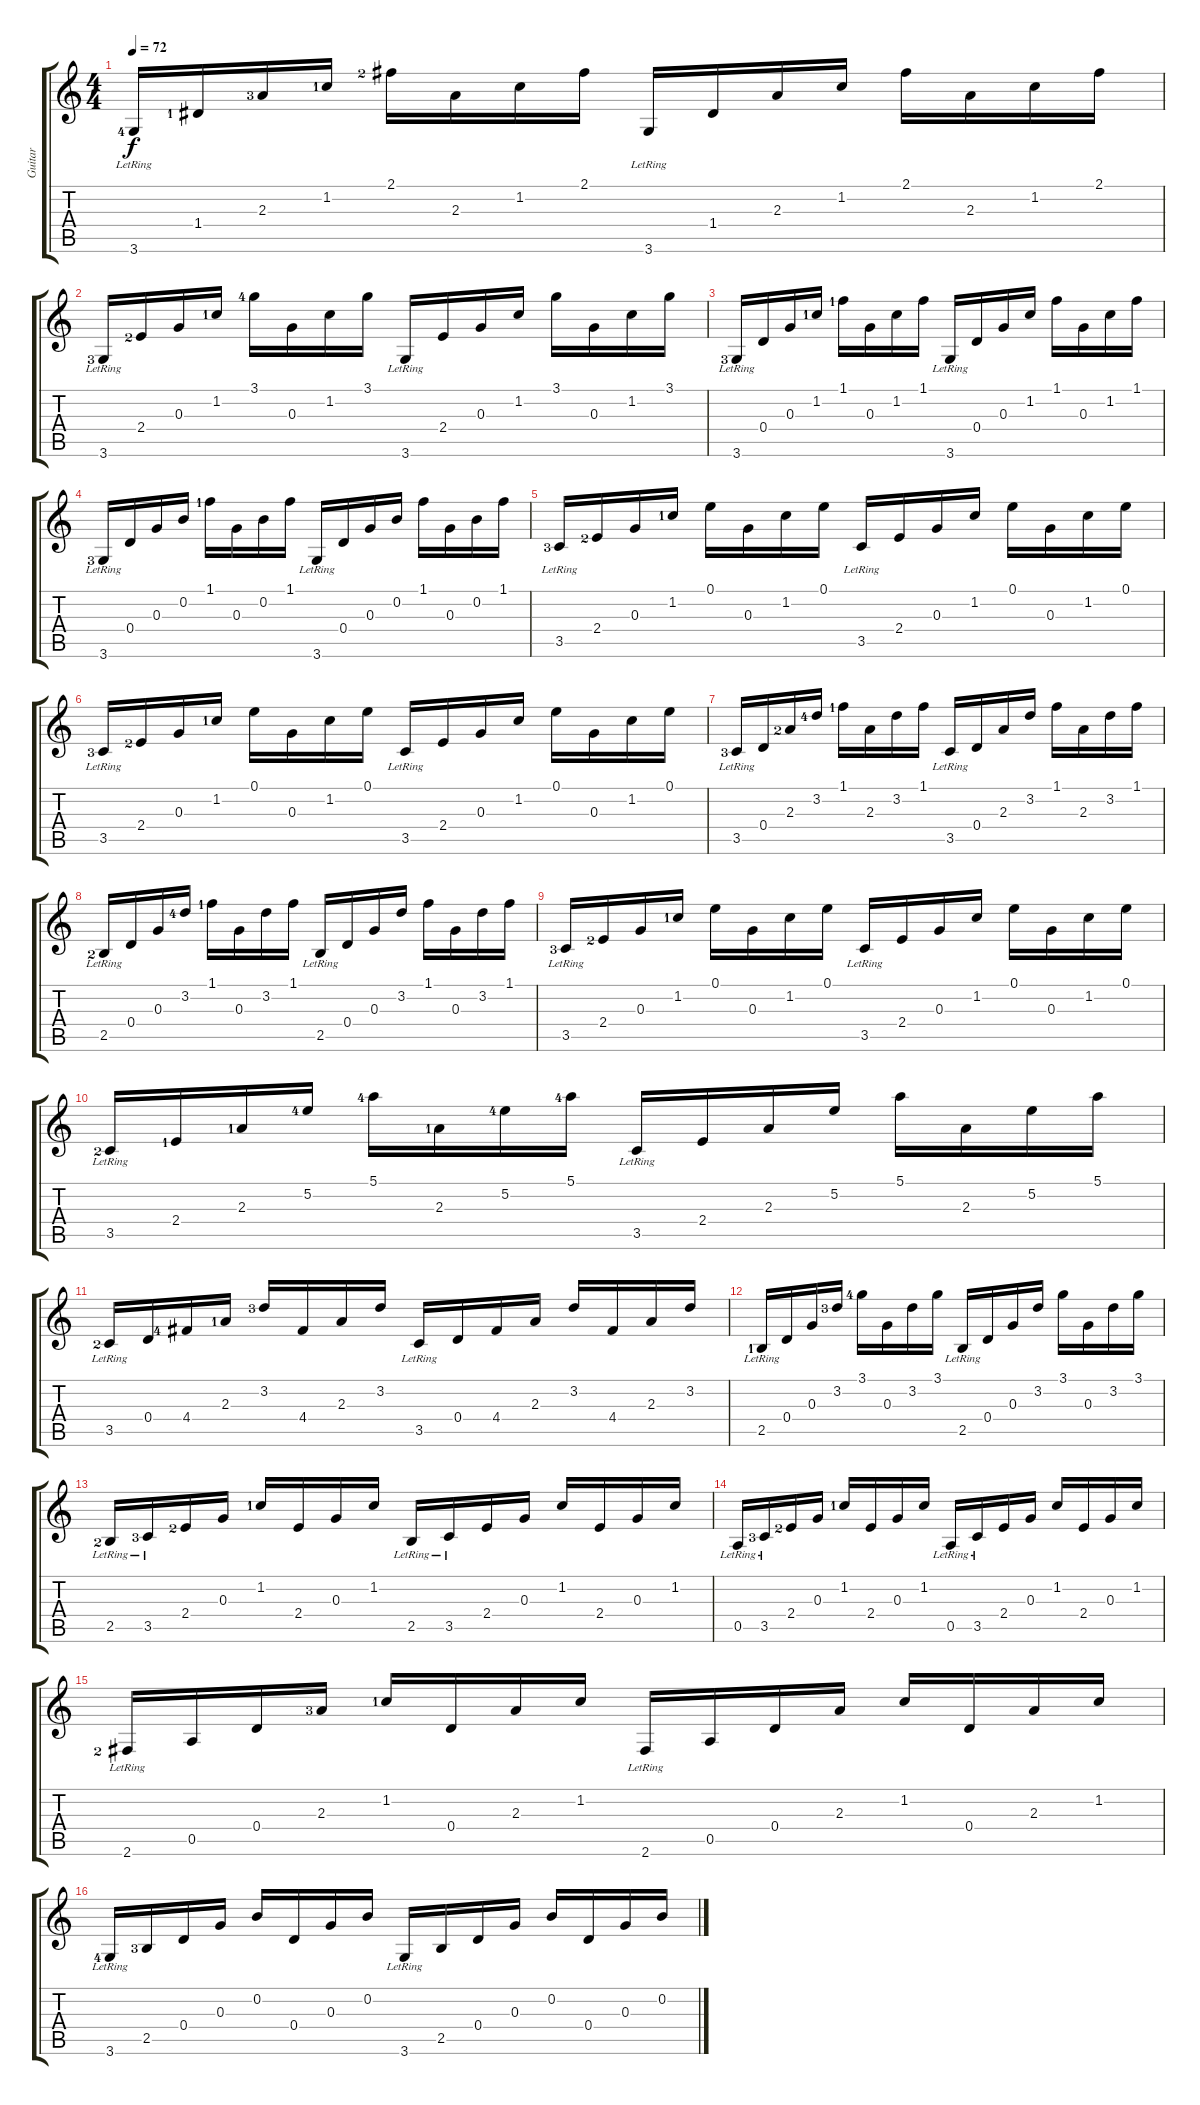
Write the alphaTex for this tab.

\track ("Guitar" "Guitar") {instrument acousticguitarnylon}
\staff {score tabs}
\tuning (E4 B3 G3 D3 A2 E2) {hide}
\ts (4 4)
\tempo 72
\clef g2
\ks c
3.6{lr lf 5}.16{dy f} 1.4{lf 2}.16 2.3{lf 4}.16 1.2{lf 2}.16 2.1{lf 3}.16 2.3.16 1.2.16 2.1.16 3.6{lr}.16 1.4.16 2.3.16 1.2.16 2.1.16 2.3.16 1.2.16 2.1.16 |
3.6{lr lf 4}.16 2.4{lf 3}.16 0.3.16 1.2{lf 2}.16 3.1{lf 5}.16 0.3.16 1.2.16 3.1.16 3.6{lr}.16 2.4.16 0.3.16 1.2.16 3.1.16 0.3.16 1.2.16 3.1.16 |
3.6{lr lf 4}.16 0.4.16 0.3.16 1.2{lf 2}.16 1.1{lf 2}.16 0.3.16 1.2.16 1.1.16 3.6{lr}.16 0.4.16 0.3.16 1.2.16 1.1.16 0.3.16 1.2.16 1.1.16 |
3.6{lr lf 4}.16 0.4.16 0.3.16 0.2.16 1.1{lf 2}.16 0.3.16 0.2.16 1.1.16 3.6{lr}.16 0.4.16 0.3.16 0.2.16 1.1.16 0.3.16 0.2.16 1.1.16 |
3.5{lr lf 4}.16{instrument acousticguitarnylon} 2.4{lf 3}.16 0.3.16 1.2{lf 2}.16 0.1.16 0.3.16 1.2.16 0.1.16 3.5{lr}.16 2.4.16 0.3.16 1.2.16 0.1.16 0.3.16 1.2.16 0.1.16 |
3.5{lr lf 4}.16{instrument acousticguitarnylon} 2.4{lf 3}.16 0.3.16 1.2{lf 2}.16 0.1.16 0.3.16 1.2.16 0.1.16 3.5{lr}.16 2.4.16 0.3.16 1.2.16 0.1.16 0.3.16 1.2.16 0.1.16 |
3.5{lr lf 4}.16 0.4.16 2.3{lf 3}.16 3.2{lf 5}.16 1.1{lf 2}.16 2.3.16 3.2.16 1.1.16 3.5{lr}.16 0.4.16 2.3.16 3.2.16 1.1.16 2.3.16 3.2.16 1.1.16 |
2.5{lr lf 3}.16 0.4.16 0.3.16 3.2{lf 5}.16 1.1{lf 2}.16 0.3.16 3.2.16 1.1.16 2.5{lr}.16 0.4.16 0.3.16 3.2.16 1.1.16 0.3.16 3.2.16 1.1.16 |
3.5{lr lf 4}.16 2.4{lf 3}.16 0.3.16 1.2{lf 2}.16 0.1.16 0.3.16 1.2.16 0.1.16 3.5{lr}.16 2.4.16 0.3.16 1.2.16 0.1.16 0.3.16 1.2.16 0.1.16 |
3.5{lr lf 3}.16 2.4{lf 2}.16 2.3{lf 2}.16 5.2{lf 5}.16 5.1{lf 5}.16 2.3{lf 2}.16 5.2{lf 5}.16 5.1{lf 5}.16 3.5{lr}.16 2.4.16 2.3.16 5.2.16 5.1.16 2.3.16 5.2.16 5.1.16 |
3.5{lr lf 3}.16 0.4.16 4.4{lf 5}.16 2.3{lf 2}.16 3.2{lf 4}.16 4.4.16 2.3.16 3.2.16 3.5{lr}.16 0.4.16 4.4.16 2.3.16 3.2.16 4.4.16 2.3.16 3.2.16 |
2.5{lr lf 2}.16 0.4.16 0.3.16 3.2{lf 4}.16 3.1{lf 5}.16 0.3.16 3.2.16 3.1.16 2.5{lr}.16 0.4.16 0.3.16 3.2.16 3.1.16 0.3.16 3.2.16 3.1.16 |
2.5{lr lf 3}.16 3.5{lr lf 4}.16 2.4{lf 3}.16 0.3.16 1.2{lf 2}.16 2.4.16 0.3.16 1.2.16 2.5{lr}.16 3.5{lr}.16 2.4.16 0.3.16 1.2.16 2.4.16 0.3.16 1.2.16 |
0.5{lr}.16 3.5{lr lf 4}.16 2.4{lf 3}.16 0.3.16 1.2{lf 2}.16 2.4.16 0.3.16 1.2.16 0.5{lr}.16 3.5{lr}.16 2.4.16 0.3.16 1.2.16 2.4.16 0.3.16 1.2.16 |
2.6{lr lf 3}.16 0.5.16 0.4.16 2.3{lf 4}.16 1.2{lf 2}.16 0.4.16 2.3.16 1.2.16 2.6{lr}.16 0.5.16 0.4.16 2.3.16 1.2.16 0.4.16 2.3.16 1.2.16 |
3.6{lr lf 5}.16 2.5{lf 4}.16 0.4.16 0.3.16 0.2.16 0.4.16 0.3.16 0.2.16 3.6{lr}.16 2.5.16 0.4.16 0.3.16 0.2.16 0.4.16 0.3.16 0.2.16
